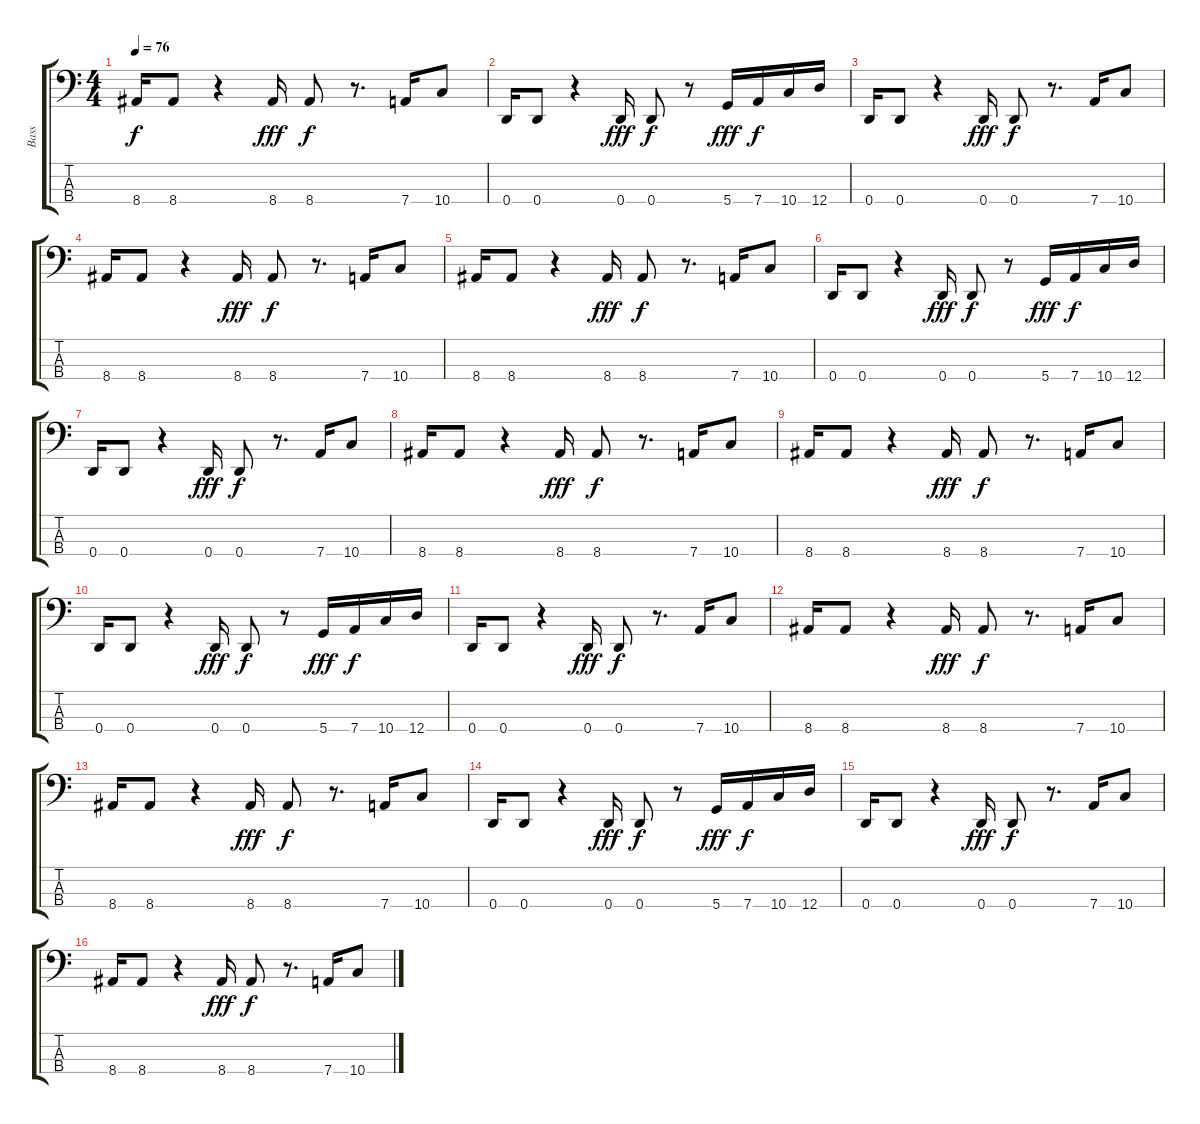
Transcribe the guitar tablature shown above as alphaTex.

\track ("Bass" "Bass") {instrument electricbassfinger}
\staff {score tabs}
\tuning (G2 D2 A1 D1) {hide}
\ts (4 4)
\tempo 76
\clef f4
\ks c
8.4.16{dy f} 8.4.8 r.4 8.4.16{dy fff} 8.4.8{dy f} r.8{d} 7.4.16 10.4.8 |
0.4.16 0.4.8 r.4 0.4.16{dy fff} 0.4.8{dy f} r.8 5.4.16{dy fff} 7.4.16{dy f} 10.4.16 12.4.16 |
0.4.16 0.4.8 r.4 0.4.16{dy fff} 0.4.8{dy f} r.8{d} 7.4.16 10.4.8 |
8.4.16 8.4.8 r.4 8.4.16{dy fff} 8.4.8{dy f} r.8{d} 7.4.16 10.4.8 |
8.4.16 8.4.8 r.4 8.4.16{dy fff} 8.4.8{dy f} r.8{d} 7.4.16 10.4.8 |
0.4.16 0.4.8 r.4 0.4.16{dy fff} 0.4.8{dy f} r.8 5.4.16{dy fff} 7.4.16{dy f} 10.4.16 12.4.16 |
0.4.16 0.4.8 r.4 0.4.16{dy fff} 0.4.8{dy f} r.8{d} 7.4.16 10.4.8 |
8.4.16 8.4.8 r.4 8.4.16{dy fff} 8.4.8{dy f} r.8{d} 7.4.16 10.4.8 |
8.4.16 8.4.8 r.4 8.4.16{dy fff} 8.4.8{dy f} r.8{d} 7.4.16 10.4.8 |
0.4.16 0.4.8 r.4 0.4.16{dy fff} 0.4.8{dy f} r.8 5.4.16{dy fff} 7.4.16{dy f} 10.4.16 12.4.16 |
0.4.16 0.4.8 r.4 0.4.16{dy fff} 0.4.8{dy f} r.8{d} 7.4.16 10.4.8 |
8.4.16 8.4.8 r.4 8.4.16{dy fff} 8.4.8{dy f} r.8{d} 7.4.16 10.4.8 |
8.4.16 8.4.8 r.4 8.4.16{dy fff} 8.4.8{dy f} r.8{d} 7.4.16 10.4.8 |
0.4.16 0.4.8 r.4 0.4.16{dy fff} 0.4.8{dy f} r.8 5.4.16{dy fff} 7.4.16{dy f} 10.4.16 12.4.16 |
0.4.16 0.4.8 r.4 0.4.16{dy fff} 0.4.8{dy f} r.8{d} 7.4.16 10.4.8 |
8.4.16 8.4.8 r.4 8.4.16{dy fff} 8.4.8{dy f} r.8{d} 7.4.16 10.4.8
